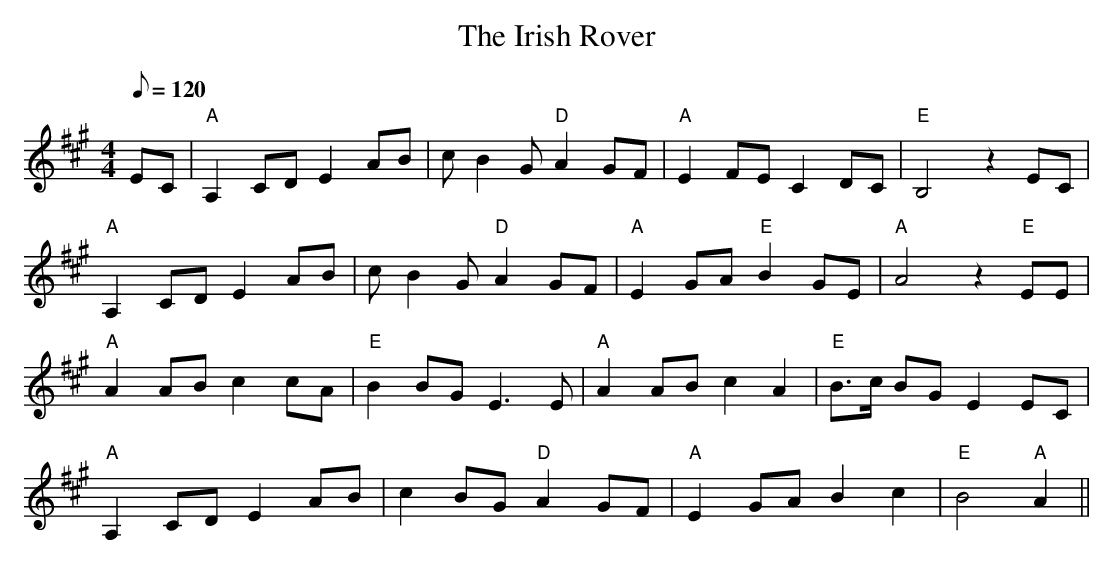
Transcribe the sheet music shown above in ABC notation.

X:1
T:Irish Rover, The
M:4/4
L:1/8
Q:120
K:A
EC|"A"A,2CD E2AB|cB2G "D"A2GF|"A"E2FEC2DC|"E"B,4z2EC|
"A"A,2CD E2AB|cB2G "D"A2GF|"A"E2GA "E"B2GE|"A"A4z2 "E"EE|
"A"A2ABc2cA|"E"B2BGE3E|"A"A2ABc2A2|"E"B>c BGE2EC|
"A"A,2CD E2AB|c2BG"D"A2GF|"A"E2GAB2c2|"E"B4 "A"A2||
